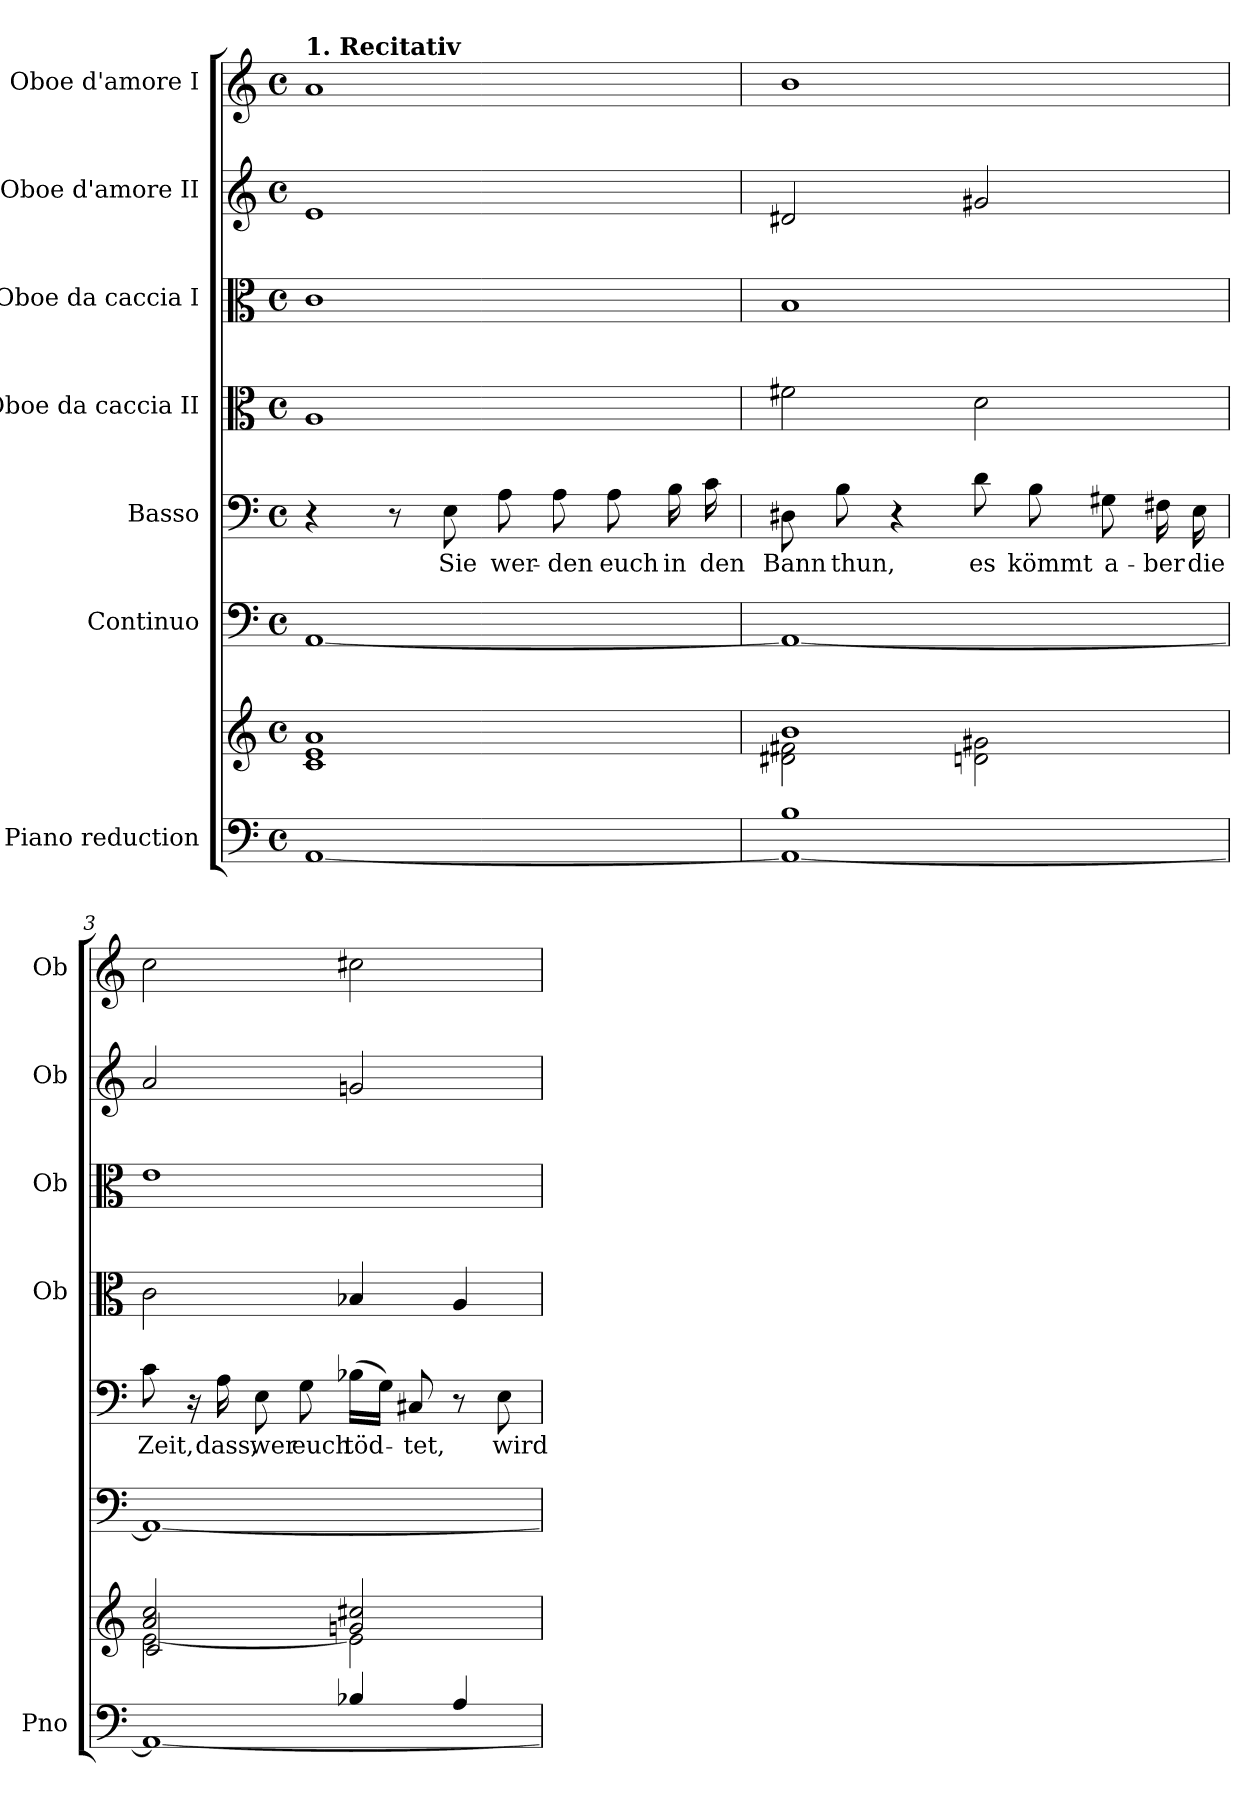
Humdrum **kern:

**kern	**kern	**kern	**kern	**text	**kern	**kern	**kern	**kern
*part7	*part7	*part6	*part5	*part5	*part4	*part3	*part2	*part1
*staff8	*staff7	*staff6	*staff5	*staff5	*staff4	*staff3	*staff2	*staff1
*I"Piano reduction	*	*I"Continuo	*I"Basso	*	*I"Oboe da caccia II	*I"Oboe da caccia I	*I"Oboe d'amore II	*I"Oboe d'amore I
*I'Pno	*	*	*	*	*I'Ob	*I'Ob	*I'Ob	*I'Ob
*stria5	*stria5	*	*	*	*	*	*	*
*clefF4	*clefG2	*clefF4	*clefF4	*	*clefC3	*clefC3	*clefG2	*clefG2
*k[]	*k[]	*k[]	*k[]	*	*k[]	*k[]	*k[]	*k[]
*M4/4	*M4/4	*M4/4	*M4/4	*	*M4/4	*M4/4	*M4/4	*M4/4
*met(c)	*met(c)	*met(c)	*met(c)	*	*met(c)	*met(c)	*met(c)	*met(c)
=1	=1	=1	=1	=1	=1	=1	=1	=1
!	!	!	!	!	!	!	!	!LO:TX:a:B:t=1. Recitativ
[<1AA	1c 1e 1a	[1AA	4r	.	1A	1c	1e	1a
.	.	.	8r	.	.	.	.	.
!	!	!	!	!LO:LY:b	!	!	!	!
.	.	.	8E\	Sie	.	.	.	.
!	!	!	!	!LO:LY:b	!	!	!	!
.	.	.	8A\	wer-	.	.	.	.
!	!	!	!	!LO:LY:b	!	!	!	!
.	.	.	8A\	-den	.	.	.	.
!	!	!	!	!LO:LY:b	!	!	!	!
.	.	.	8A\	euch	.	.	.	.
!	!	!	!	!LO:LY:b	!	!	!	!
.	.	.	16B\	in	.	.	.	.
!	!	!	!	!LO:LY:b	!	!	!	!
.	.	.	16c\	den	.	.	.	.
=2	=2	=2	=2	=2	=2	=2	=2	=2
*^	*^	*	*	*	*	*	*	*
!	!	!	!	!	!	!LO:LY:b	!	!	!	!
1B	1AA_	1b	2d#X\ 2f#X\	1AA_	8D#X\	Bann	2f#X\	1B	2d#X/	1b
!	!	!	!	!	!	!LO:LY:b	!	!	!	!
.	.	.	.	.	8B\	thun,	.	.	.	.
.	.	.	.	.	4r	.	.	.	.	.
!	!	!	!	!	!	!LO:LY:b	!	!	!	!
.	.	.	2dn\ 2g#X\	.	8d\	es	2d\	.	2g#X/	.
!	!	!	!	!	!	!LO:LY:b	!	!	!	!
.	.	.	.	.	8B\	kömmt	.	.	.	.
!	!	!	!	!	!	!LO:LY:b	!	!	!	!
.	.	.	.	.	8G#X\	a-	.	.	.	.
!	!	!	!	!	!	!LO:LY:b	!	!	!	!
.	.	.	.	.	16F#X\	-ber	.	.	.	.
!	!	!	!	!	!	!LO:LY:b	!	!	!	!
.	.	.	.	.	16E\	die	.	.	.	.
=3	=3	=3	=3	=3	=3	=3	=3	=3	=3	=3
*	*	*	*^	*	*	*	*	*	*	*
!	!	!	!	!	!	!	!LO:LY:b	!	!	!	!
2ryy	1AA_	2a/ 2cc/	[2e\	2c/	1AA_	8c\	Zeit,	2c\	1e	2a/	2cc\
.	.	.	.	.	.	16r	.	.	.	.	.
!	!	!	!	!	!	!	!LO:LY:b	!	!	!	!
.	.	.	.	.	.	16A\	dass,	.	.	.	.
!	!	!	!	!	!	!	!LO:LY:b	!	!	!	!
.	.	.	.	.	.	8E\	wer	.	.	.	.
!	!	!	!	!	!	!	!LO:LY:b	!	!	!	!
.	.	.	.	.	.	8G\	euch	.	.	.	.
!	!	!	!	!	!	!	!LO:LY:b	!	!	!	!
4B-X/	.	2gn/ 2cc#X/	2e\]	2ryy	.	(16B-X\LL	töd-	4B-X/	.	2gn/	2cc#X\
.	.	.	.	.	.	16G\JJ)	.	.	.	.	.
!	!	!	!	!	!	!	!LO:LY:b	!	!	!	!
.	.	.	.	.	.	8C#X/	-tet,	.	.	.	.
4A/	.	.	.	.	.	8r	.	4A/	.	.	.
!	!	!	!	!	!	!	!LO:LY:b	!	!	!	!
.	.	.	.	.	.	8E\	wird	.	.	.	.
*v	*v	*	*	*	*	*	*	*	*	*	*
*	*v	*v	*v	*	*	*	*	*	*	*
=	=	=	=	=	=	=	=	=
*-	*-	*-	*-	*-	*-	*-	*-	*-
